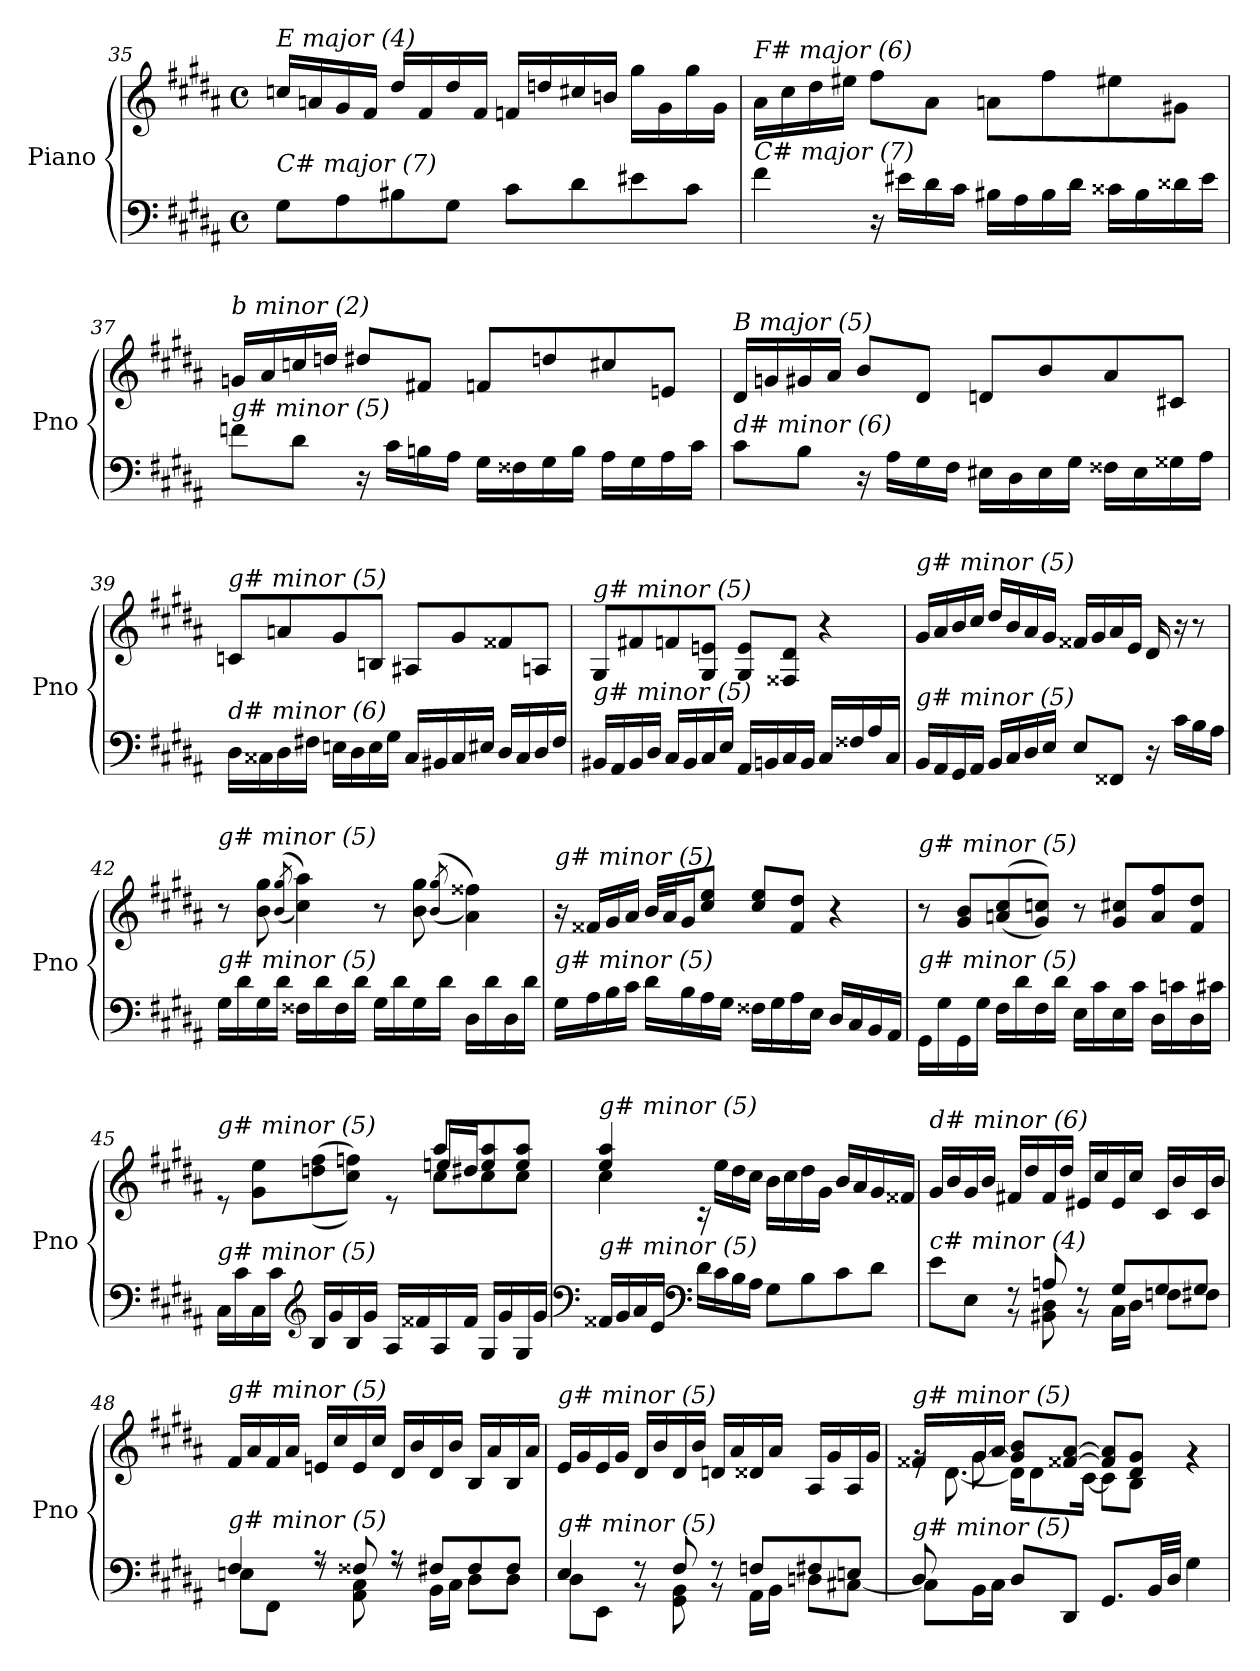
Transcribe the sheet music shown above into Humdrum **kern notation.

**kern	**kern
*part1	*part1
*staff2	*staff1
*I"Piano	*
*I'Pno	*
*clefF4	*clefG2
*k[f#c#g#d#a#]	*k[f#c#g#d#a#]
*M4/4	*M4/4
*met(c)	*met(c)
=35	=35
!	!LO:TX:i:t=E major (4)
!LO:TX:i:t=C# major (7)	!
8G#\L	16ccni/LL
.	16an/
8A#\	16g#/
.	16f#/JJ
8B#X\	16dd#/LL
.	16f#/
8G#\J	16dd#/
.	16f#/JJ
8c#\L	16fni/LL
.	16ddn/
8d#\	16cc#/
.	16bn/JJ
8e#X\	16gg#\LL
.	16g#\
8c#\J	16gg#\
.	16g#\JJ
=36	=36
!	!LO:TX:i:t=F# major (6)
!LO:TX:i:t=C# major (7)	!
4f#\	16a#\LL
.	16cc#\
.	16dd#\
.	16ee#X\JJ
16r	8ff#\L
16e#X\LL	.
16d#\	8a#\J
16c#\JJ	.
16B#X\LL	8ani\L
16A#\	.
16B#\	8ff#\
16d#\JJ	.
16c##Xj\LL	8ee#X\
16B#\	.
16d##i\	8g#X\J
16e#\JJ	.
!!LO:LB:g=z
=37	=37
!	!LO:TX:i:t=b minor (2)
!LO:TX:i:t=g# minor (5)	!
8fni\L	16gni/LL
.	16a#/
8d#\J	16ccni/
.	16ddni/JJ
16r	8dd#/L
16c#\LL	.
16Bn\	8f#X/J
16A#\JJ	.
16G#\LL	8fni/L
16F##X\	.
16G#\	8ddn/
16B\JJ	.
16A#\LL	8cc#X/
16G#\	.
16A#\	8en/J
16c#\JJ	.
=38	=38
!	!LO:TX:i:t=B major (5)
!LO:TX:i:t=d# minor (6)	!
8c#\L	16d#/LL
.	16gni/
8B\J	16g#/
.	16a#/JJ
16r	8b/L
16A#\LL	.
16G#\	8d#/J
16F#\JJ	.
16E#X\LL	8dni/L
16D#\	.
16E#\	8b/
16G#\JJ	.
16F##Xj\LL	8a#/
16E#\	.
16G##i\	8c#X/J
16A#\JJ	.
=39	=39
!	!LO:TX:i:t=g# minor (5)
!LO:TX:i:t=d# minor (6)	!
16D#\LL	8cni/L
16C##X\	.
16D#\	8an/
16F#X\JJ	.
16En\LL	8g#/
16D#\	.
16E\	8Bn/J
16G#\JJ	.
16C##/LL	8A#X/L
16BB#X/	.
16C##/	8g#/
16E#X/JJ	.
16D#/LL	8f##X/
16C##/	.
16D#/	8An/J
16F#/JJ	.
!!LO:LB:g=z
=40	=40
!	!LO:TX:i:t=g# minor (5)
!LO:TX:i:t=g# minor (5)	!
16BB#X/LL	8G#/L
16AA#/	.
16BB#/	8f#X/
16D#/JJ	.
16C#/LL	8fni/
16BB#/	.
16C#/	8G#/ 8en/J
16E/JJ	.
16AA#/LL	8G#/ 8e/L
16BBn/	.
16C#/	8F##X/ 8d#/J
16BB/JJ	.
16C#/LL	4r
16F##X/	.
16A#/	.
16C#/JJ	.
=41	=41
!	!LO:TX:i:t=g# minor (5)
!LO:TX:i:t=g# minor (5)	!
16BB/LL	16g#/LL
16AA#/	16a#/
16GG#/	16b/
16AA#/JJ	16cc#/JJ
16BB/LL	16dd#/LL
16C#/	16b/
16D#/	16a#/
16E/JJ	16g#/JJ
8E/L	16f##X/LL
.	16g#/
8FF##X/J	16a#/
.	16e/JJ
16r	16d#/
16c#\LL	16r
16B\	8r
16A#\JJ	.
=42	=42
!	!LO:TX:i:t=g# minor (5)
!LO:TX:i:t=g# minor (5)	!
16G#\LL	8r
16d#\	.
16G#\	8b\ 8gg#\
16d#\JJ	.
.	((>8qb/ 8qgg#/
16F##X\LL	4cc#\ 4aa#\))
16d#\	.
16F##\	.
16d#\JJ	.
16G#\LL	8r
16d#\	.
16G#\	8b\ 8gg#\
16d#\JJ	.
.	((>8qb/ 8qgg#/
16D#\LL	4a#\ 4ff##X\))
16d#\	.
16D#\	.
16d#\JJ	.
!!LO:LB:g=z
=43	=43
!	!LO:TX:i:t=g# minor (5)
!LO:TX:i:t=g# minor (5)	!
16G#\LL	16r
16A#\	16f##X/LL
16B\	16g#/
16c#\JJ	16a#/JJ
16d#\LL	32b/LLL
.	32a#/J
16B\	16g#/J
16A#\	8cc#/ 8ee/J
16G#\JJ	.
16F##X\LL	8cc#/ 8ee/L
16G#\	.
16A#\	8f##/ 8dd#/J
16E\JJ	.
16D#/LL	4r
16C#/	.
16BB/	.
16AA#/JJ	.
=44	=44
!	!LO:TX:i:t=g# minor (5)
!LO:TX:i:t=g# minor (5)	!
16GG#\LL	8r
16G#\	.
16GG#\	8g#/ 8b/L
16G#\JJ	.
16F#\LL	((>8an/ 8cc#/
16d#\	.
16F#\	8g#/ 8ccni/J))
16d#\JJ	.
16E\LL	8r
16c#\	.
16E\	8g#/ 8cc#/L
16c#\JJ	.
16D#\LL	8a/ 8ff#/
16cni\	.
16D#\	8f#/ 8dd#/J
16c#i\JJ	.
=45	=45
*^	*^
*	*^	*	*^
!	!	!	!LO:TX:i:t=g# minor (5)	!	!
!LO:TX:i:t=g# minor (5)	!	!	!	!	!
2ryy	2ryy	16C#\LL	8re	2ryy	2ryy
.	.	16c#\	.	.	.
.	.	16C#\	8g#\ 8ee\L	.	.
.	.	16c#\JJ	.	.	.
*clefG2	*	*	*	*	*
.	.	16B/LL	((>8ddn\ 8ff#\	.	.
.	.	16g#/	.	.	.
.	.	16B/	8cc#\ 8ffni\J))	.	.
.	.	16g#/JJ	.	.	.
8ryy	8ryy	16A#/LL	8re	8ryy	8ryy
.	.	16f##X/	.	.	.
4.ryy	8ryy	16A#/	8aa#/L	8cc#\L	16een/LL
.	.	16f##/JJ	.	.	16dd#X/JJ
.	4ryy	16G#/LL	8ee/ 8aa#/	8cc#\	4ryy
.	.	16g#/	.	.	.
.	.	16G#/	8ee/ 8aa#/J	8cc#\J	.
.	.	16g#/JJ	.	.	.
*	*	*	*	*v	*v
!!LO:LB:g=z
=46	=46	=46	=46	=46
!	!	!	!LO:TX:i:t=g# minor (5)	!
!LO:TX:i:t=g# minor (5)	!	!	!	!
*	*v	*v	*	*
4ryy	16f##X/LL	4ee/ 4aa#/	4cc#\
.	16g#/	.	.
.	16a#/	.	.
.	16e/JJ	.	.
*clefF4	*	*	*
2.ryy	16d#\LL	16rc	2.ryy
.	16c#\	16ee\LL	.
.	16B\	16dd#\	.
.	16A#\JJ	16cc#\JJ	.
.	8G#\L	16b\LL	.
.	.	16cc#\	.
.	8B\	16dd#\	.
.	.	16g#\JJ	.
.	8c#\	16b/LL	.
.	.	16a#/	.
.	8d#\J	16g#/	.
.	.	16f##X/JJ	.
=47	=47	=47	=47
!	!	!LO:TX:i:t=d# minor (6)	!
!LO:TX:i:t=c# minor (4)	!	!	!
8e\L	4ryy	16g#/LL	4ryy
.	.	16b/	.
8E\J	.	16g#/	.
.	.	16b/JJ	.
8rBB	8rF	16f#X/LL	2.ryy
.	.	16dd#/	.
8An/	8BB#X\ 8D#\	16f#/	.
.	.	16dd#/JJ	.
8rBB	8rF	16e#X/LL	.
.	.	16cc#/	.
8G#/L	16C#\LL	16e#/	.
.	16D#\JJ	16cc#/JJ	.
8G#/	8Fni\L	16c#/LL	.
.	.	16b/	.
8G#/J	8F#i\J	16c#/	.
.	.	16b/JJ	.
*	*	*v	*v
=48	=48	=48
!	!	!LO:TX:i:t=g# minor (5)
!LO:TX:i:t=g# minor (5)	!	!
4F#/	8En\L	16f#/LL
.	.	16a#/
.	8FF#\J	16f#/
.	.	16a#/JJ
8r	8rF	16en/LL
.	.	16cc#/
8F##Xi/	8AA#\ 8C#\	16e/
.	.	16cc#/JJ
8r	8rF	16d#/LL
.	.	16b/
8F#/L	16BB\LL	16d#/
.	16C#\JJ	16b/JJ
8F#/	8D#\L	16B/LL
.	.	16a#/
8F#/J	8D#\J	16B/
.	.	16a#/JJ
!!LO:LB:g=z
=49	=49	=49
!	!	!LO:TX:i:t=g# minor (5)
!LO:TX:i:t=g# minor (5)	!	!
4E/	8D#\L	16e/LL
.	.	16g#/
.	8EE\J	16e/
.	.	16g#/JJ
8rBB	8rF	16d#/LL
.	.	16b/
8F#/	8GG#\ 8BB\	16d#/
.	.	16b/JJ
8rBB	8rF	16dni/LL
.	.	16a#/
8Fni/L	16AA#\LL	16d##i/
.	16BB\JJ	16a#/JJ
8F#i/	8Dni\L	16A#/LL
.	.	16g#/
8En/J	[8C#X\J	16A#/
.	.	16g#/JJ
=50	=50	=50
*	*^	*^
*	*	*	*	*^
*	*	*	*	*	*^
!	!	!	!LO:TX:i:t=g# minor (5)	!	!	!
!LO:TX:i:t=g# minor (5)	!	!	!	!	!	!
8ryy	8D#/	8C#\L]	16f##X/LL	16rg	8ryy	4ryy
.	.	.	16d#/yy	[8.d#\	.	.
8ryy	8ryy	16BB\L	16g#/	.	[8g#\	.
.	.	16C#\JJ	16a#/JJ	.	.	.
2.ryy	8D#/L	2.ryy	8g#/] 8b/L	16d#\KL]	2.ryy	2.ryy
.	.	.	.	8d#\	.	.
.	8DD#/J	.	[8f##X/ [8a#/J	.	.	.
.	.	.	.	[16c#\Jk	.	.
.	8.GG#/L	.	8f##/] 8a#/]L	8c#\L]	.	.
.	.	.	8d#/ 8g#/J	8B\J	.	.
.	32BB/LL	.	.	.	.	.
.	32D#/JJJ	.	.	.	.	.
.	4G#\	.	4rg	4rg	.	.
*v	*v	*v	*	*	*	*
*	*v	*v	*v	*v
=	=
*-	*-
